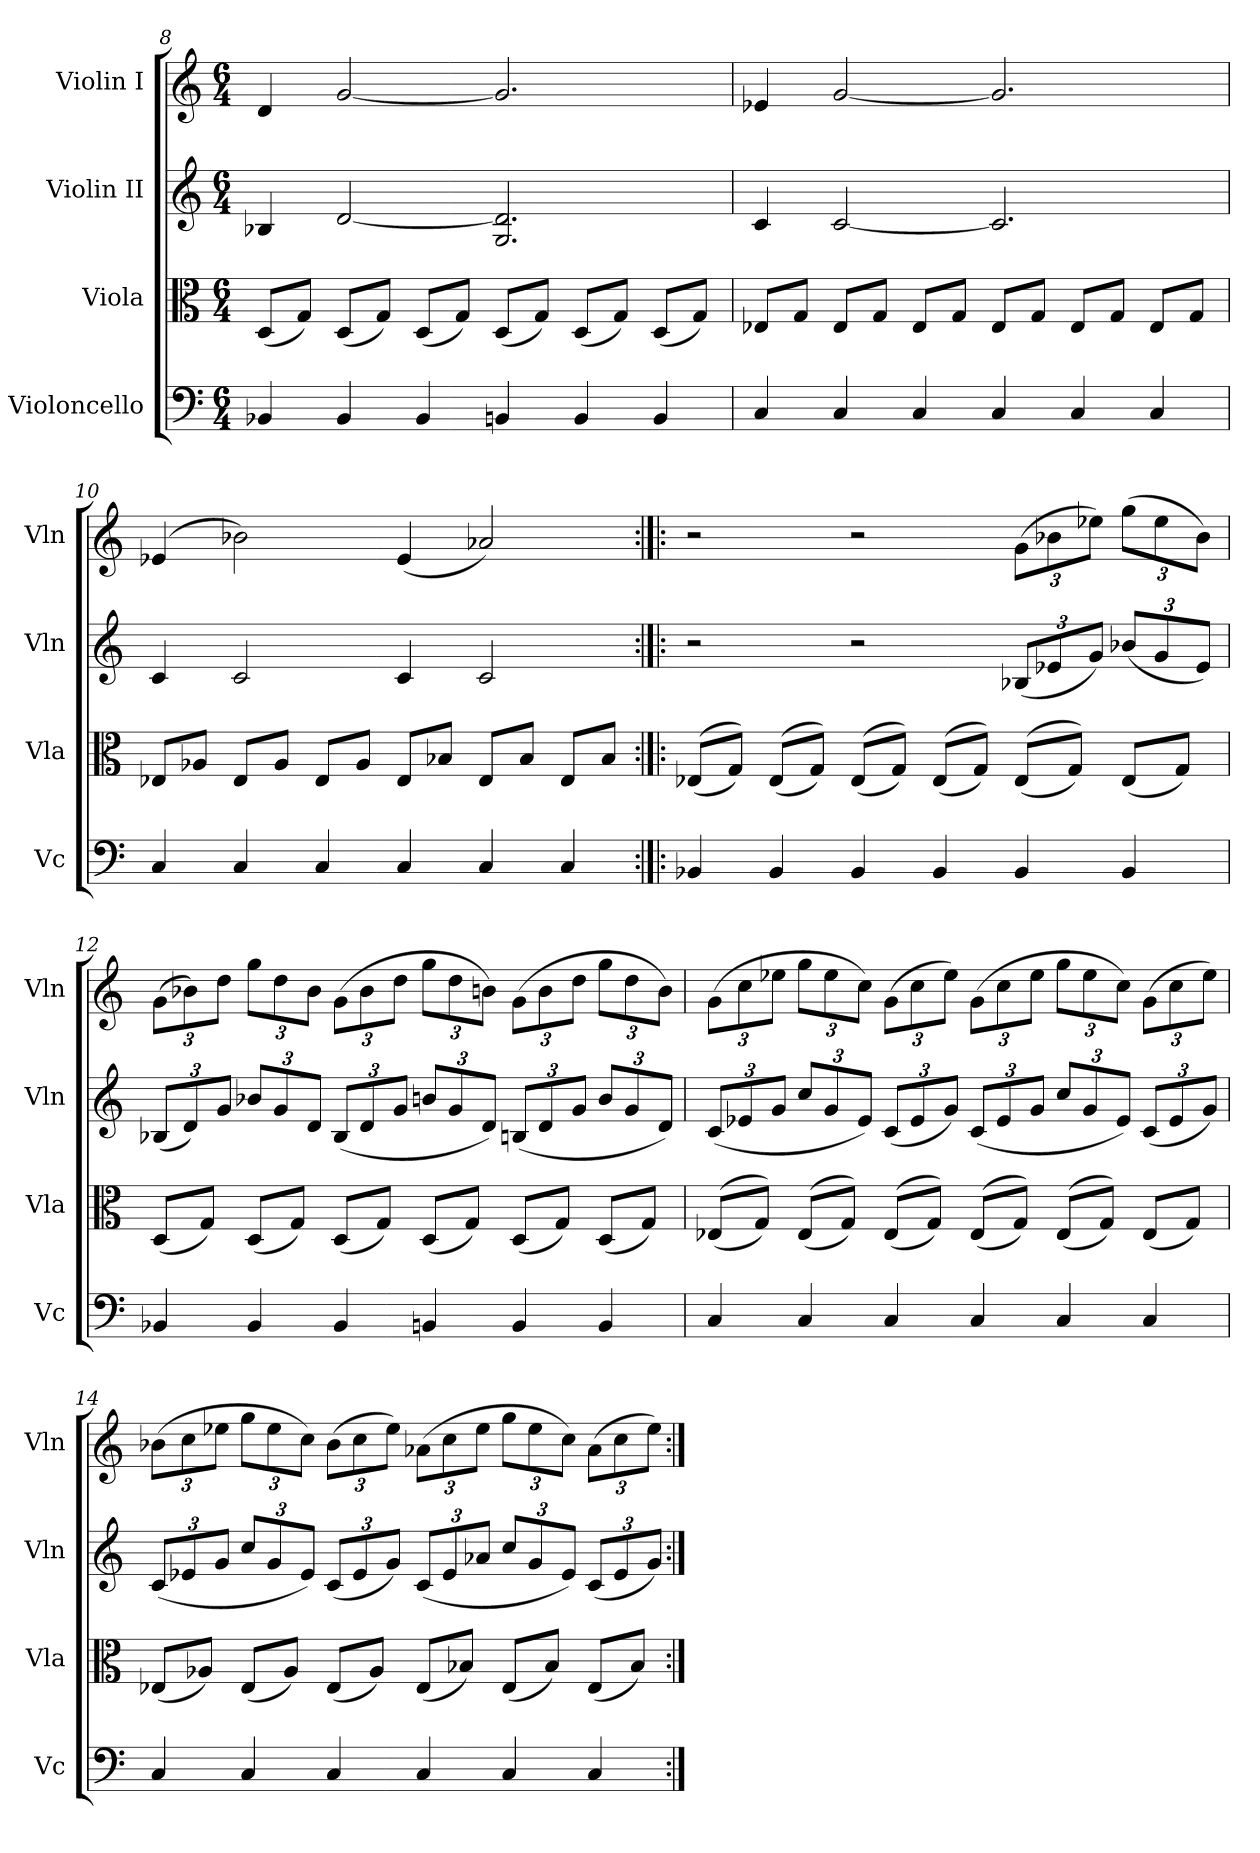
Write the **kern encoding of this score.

**kern	**kern	**kern	**kern
*part4	*part3	*part2	*part1
*staff4	*staff3	*staff2	*staff1
*I"Violoncello	*I"Viola	*I"Violin II	*I"Violin I
*I'Vc	*I'Vla	*I'Vln	*I'Vln
*clefF4	*clefC3	*clefG2	*clefG2
*k[]	*k[]	*k[]	*k[]
*M6/4	*M6/4	*M6/4	*M6/4
=8	=8	=8	=8
4BB-X/	(8D/L	4B-X/	4d/
.	8G/J)	.	.
4BB-/	(8D/L	[2d/	[2g/
.	8G/J)	.	.
4BB-/	(8D/L	.	.
.	8G/J)	.	.
4BBn/	(8D/L	2.G/ 2.d/]	2.g/]
.	8G/J)	.	.
4BB/	(8D/L	.	.
.	8G/J)	.	.
4BB/	(8D/L	.	.
.	8G/J)	.	.
!!LO:LB:g=z
=9	=9	=9	=9
4C/	8E-X/L	4c/	4e-X/
.	8G/J	.	.
4C/	8E-/L	[2c/	[2g/
.	8G/J	.	.
4C/	8E-/L	.	.
.	8G/J	.	.
4C/	8E-/L	2.c/]	2.g/]
.	8G/J	.	.
4C/	8E-/L	.	.
.	8G/J	.	.
4C/	8E-/L	.	.
.	8G/J	.	.
=10	=10	=10	=10
4C/	8E-X/L	4c/	(4e-X/
.	8A-X/J	.	.
4C/	8E-/L	2c/	2b-X\)
.	8A-/J	.	.
4C/	8E-/L	.	.
.	8A-/J	.	.
4C/	8E-/L	4c/	(4e-/
.	8B-X/J	.	.
4C/	8E-/L	2c/	2a-X/)
.	8B-/J	.	.
4C/	8E-/L	.	.
.	8B-/J	.	.
!!LO:LB:g=z
=11:|!|:	=11:|!|:	=11:|!|:	=11:|!|:
4BB-X/	((8E-X/L	2r	2r
.	8G/J))	.	.
4BB-/	((8E-/L	.	.
.	8G/J))	.	.
4BB-/	((8E-/L	2r	2r
.	8G/J))	.	.
4BB-/	((8E-/L	.	.
.	8G/J))	.	.
*	*	*Xbrackettup	*Xbrackettup
4BB-/	((8E-/L	(12B-X/L	(12g\L
.	.	12e-X/	12b-X\
.	8G/J))	.	.
.	.	12g/J)	12ee-X\J)
4BB-/	(8E-/L	(12b-X/L	(12gg\L
.	.	12g/	12ee-\
.	8G/J)	.	.
.	.	12e-/J)	12b-\J)
=12	=12	=12	=12
4BB-X/	(8D/L	(12B-X/L	(12g\L
.	.	12d/)	12b-X\)
.	8G/J)	.	.
.	.	12g/J	12dd\J
4BB-/	(8D/L	12b-X/L	12gg\L
.	.	12g/	12dd\
.	8G/J)	.	.
.	.	12d/J	12b-\J
4BB-/	(8D/L	(12B-/L	(12g\L
.	.	12d/	12b-\
.	8G/J)	.	.
.	.	12g/J	12dd\J
4BBn/	(8D/L	12bn/L	12gg\L
.	.	12g/	12dd\
.	8G/J)	.	.
.	.	12d/J)	12bn\J)
4BB/	(8D/L	(12Bn/L	(12g\L
.	.	12d/	12b\
.	8G/J)	.	.
.	.	12g/J	12dd\J
4BB/	(8D/L	12b/L	12gg\L
.	.	12g/	12dd\
.	8G/J)	.	.
.	.	12d/J)	12b\J)
!!LO:PB:g=z
=13	=13	=13	=13
4C/	((8E-X/L	(12c/L	(12g\L
.	.	12e-X/	12cc\
.	8G/J))	.	.
.	.	12g/J	12ee-X\J
4C/	((8E-/L	12cc/L	12gg\L
.	.	12g/	12ee-\
.	8G/J))	.	.
.	.	12e-/J)	12cc\J)
4C/	((8E-/L	(12c/L	(12g\L
.	.	12e-/	12cc\
.	8G/J))	.	.
.	.	12g/J)	12ee-\J)
4C/	((8E-/L	(12c/L	(12g\L
.	.	12e-/	12cc\
.	8G/J))	.	.
.	.	12g/J	12ee-\J
4C/	((8E-/L	12cc/L	12gg\L
.	.	12g/	12ee-\
.	8G/J))	.	.
.	.	12e-/J)	12cc\J)
4C/	(8E-/L	(12c/L	(12g\L
.	.	12e-/	12cc\
.	8G/J)	.	.
.	.	12g/J)	12ee-\J)
=14	=14	=14	=14
4C/	(8E-X/L	(12c/L	(12b-X\L
.	.	12e-X/	12cc\
.	8A-X/J)	.	.
.	.	12g/J	12ee-X\J
4C/	(8E-/L	12cc/L	12gg\L
.	.	12g/	12ee-\
.	8A-/J)	.	.
.	.	12e-/J)	12cc\J)
4C/	(8E-/L	(12c/L	(12b-\L
.	.	12e-/	12cc\
.	8A-/J)	.	.
.	.	12g/J)	12ee-\J)
4C/	(8E-/L	(12c/L	(12a-X\L
.	.	12e-/	12cc\
.	8B-X/J)	.	.
.	.	12a-X/J	12ee-\J
4C/	(8E-/L	12cc/L	12gg\L
.	.	12g/	12ee-\
.	8B-/J)	.	.
.	.	12e-/J)	12cc\J)
4C/	(8E-/L	(12c/L	(12a-\L
.	.	12e-/	12cc\
.	8B-/J)	.	.
.	.	12g/J)	12ee-\J)
=:|!	=:|!	=:|!	=:|!
*-	*-	*-	*-
